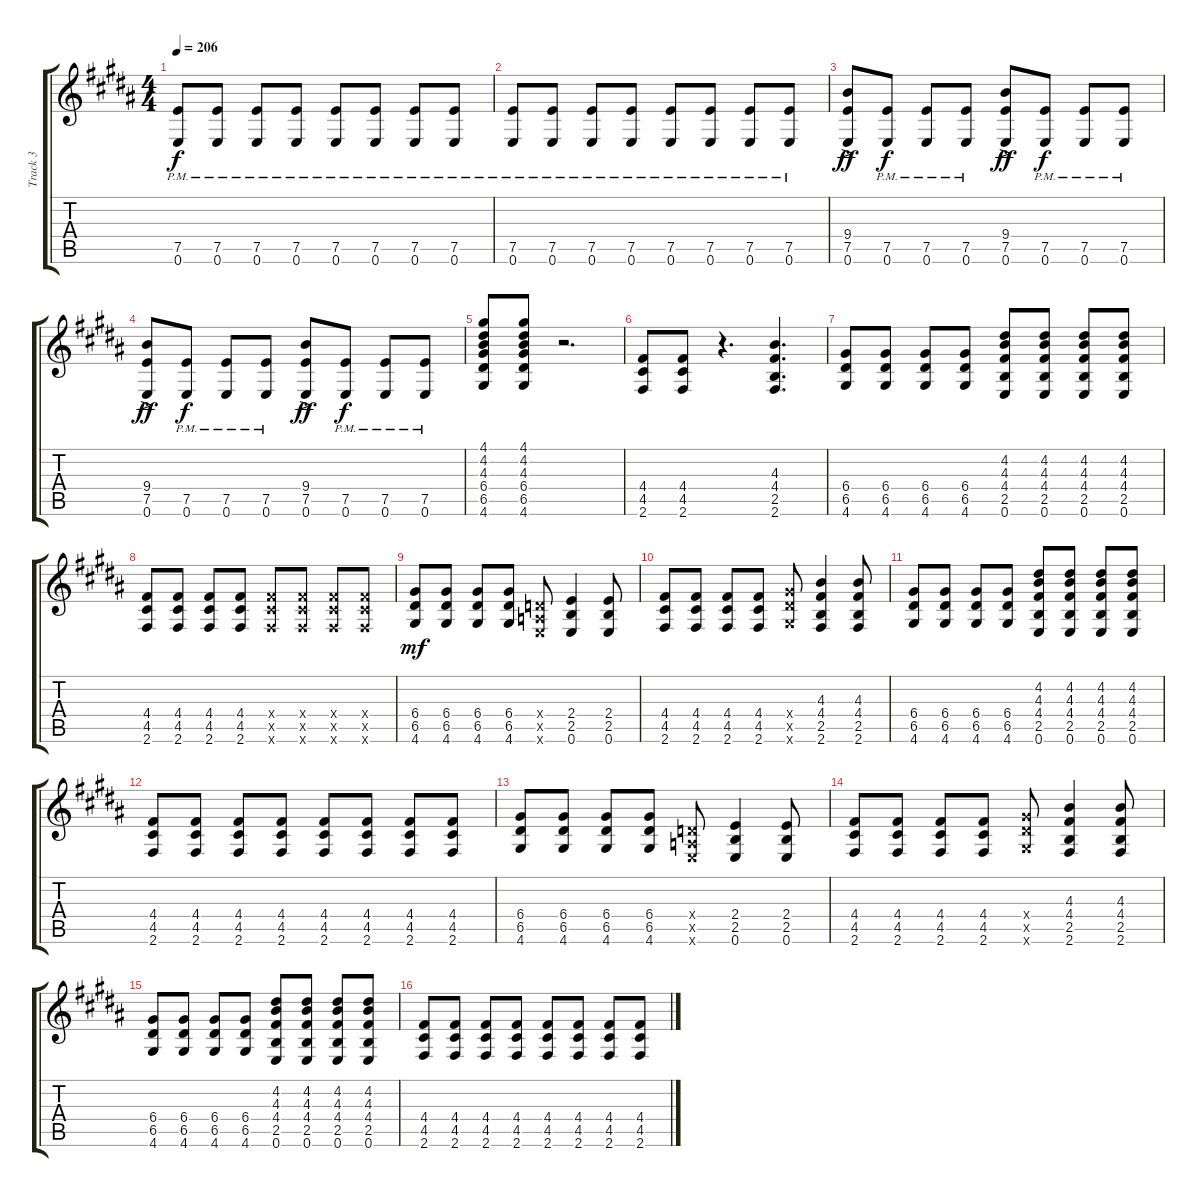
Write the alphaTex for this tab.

\track ("Track 3" "Track 3") {instrument distortionguitar}
\staff {score tabs}
\tuning (E4 B3 G3 D3 A2 E2) {hide}
\ts (4 4)
\tempo 206
\clef g2
\ks b
(7.5{pm} 0.6{pm}).8{dy f} (7.5{pm} 0.6{pm}).8 (7.5{pm} 0.6{pm}).8 (7.5{pm} 0.6{pm}).8 (7.5{pm} 0.6{pm}).8 (7.5{pm} 0.6{pm}).8 (7.5{pm} 0.6{pm}).8 (7.5{pm} 0.6{pm}).8 |
(7.5{pm} 0.6{pm}).8 (7.5{pm} 0.6{pm}).8 (7.5{pm} 0.6{pm}).8 (7.5{pm} 0.6{pm}).8 (7.5{pm} 0.6{pm}).8 (7.5{pm} 0.6{pm}).8 (7.5{pm} 0.6{pm}).8 (7.5{pm} 0.6{pm}).8 |
(9.4 7.5 0.6{ac}).8{dy ff} (7.5{pm} 0.6{pm}).8{dy f} (7.5{pm} 0.6{pm}).8 (7.5{pm} 0.6{pm}).8 (9.4 7.5 0.6{ac}).8{dy ff} (7.5{pm} 0.6{pm}).8{dy f} (7.5{pm} 0.6{pm}).8 (7.5{pm} 0.6{pm}).8 |
(9.4{ac} 7.5 0.6).8{dy ff} (7.5{pm} 0.6{pm}).8{dy f} (7.5{pm} 0.6{pm}).8 (7.5{pm} 0.6{pm}).8 (9.4{ac} 7.5 0.6).8{dy ff} (7.5{pm} 0.6{pm}).8{dy f} (7.5{pm} 0.6{pm}).8 (7.5{pm} 0.6{pm}).8 |
(4.1 4.2 4.3 6.4 6.5 4.6).8 (4.1 4.2 4.3 6.4 6.5 4.6).8 r.2{d} |
(4.4 4.5 2.6).8 (4.4 4.5 2.6).8 r.4{d} (4.3 4.4 2.5 2.6).4{d} |
(6.4 6.5 4.6).8 (6.4 6.5 4.6).8 (6.4 6.5 4.6).8 (6.4 6.5 4.6).8 (4.2 4.3 4.4 2.5 0.6).8 (4.2 4.3 4.4 2.5 0.6).8 (4.2 4.3 4.4 2.5 0.6).8 (4.2 4.3 4.4 2.5 0.6).8 |
(4.4 4.5 2.6).8 (4.4 4.5 2.6).8 (4.4 4.5 2.6).8 (4.4 4.5 2.6).8 (4.4{x} 4.5{x} 2.6{x}).8 (4.4{x} 4.5{x} 2.6{x}).8 (4.4{x} 4.5{x} 2.6{x}).8 (4.4{x} 4.5{x} 2.6{x}).8 |
(6.4 6.5 4.6).8{dy mf} (6.4 6.5 4.6).8 (6.4 6.5 4.6).8 (6.4 6.5 4.6).8 (0.4{x} 0.5{x} 0.6{x}).8 (2.4 2.5 0.6).4 (2.4 2.5 0.6).8 |
(4.4 4.5 2.6).8 (4.4 4.5 2.6).8 (4.4 4.5 2.6).8 (4.4 4.5 2.6).8 (6.4{x} 6.5{x} 4.6{x}).8 (4.3 4.4 2.5 2.6).4 (4.3 4.4 2.5 2.6).8 |
(6.4 6.5 4.6).8 (6.4 6.5 4.6).8 (6.4 6.5 4.6).8 (6.4 6.5 4.6).8 (4.2 4.3 4.4 2.5 0.6).8 (4.2 4.3 4.4 2.5 0.6).8 (4.2 4.3 4.4 2.5 0.6).8 (4.2 4.3 4.4 2.5 0.6).8 |
(4.4 4.5 2.6).8 (4.4 4.5 2.6).8 (4.4 4.5 2.6).8 (4.4 4.5 2.6).8 (4.4 4.5 2.6).8 (4.4 4.5 2.6).8 (4.4 4.5 2.6).8 (4.4 4.5 2.6).8 |
(6.4 6.5 4.6).8 (6.4 6.5 4.6).8 (6.4 6.5 4.6).8 (6.4 6.5 4.6).8 (0.4{x} 0.5{x} 0.6{x}).8 (2.4 2.5 0.6).4 (2.4 2.5 0.6).8 |
(4.4 4.5 2.6).8 (4.4 4.5 2.6).8 (4.4 4.5 2.6).8 (4.4 4.5 2.6).8 (6.4{x} 6.5{x} 4.6{x}).8 (4.3 4.4 2.5 2.6).4 (4.3 4.4 2.5 2.6).8 |
(6.4 6.5 4.6).8 (6.4 6.5 4.6).8 (6.4 6.5 4.6).8 (6.4 6.5 4.6).8 (4.2 4.3 4.4 2.5 0.6).8 (4.2 4.3 4.4 2.5 0.6).8 (4.2 4.3 4.4 2.5 0.6).8 (4.2 4.3 4.4 2.5 0.6).8 |
(4.4 4.5 2.6).8 (4.4 4.5 2.6).8 (4.4 4.5 2.6).8 (4.4 4.5 2.6).8 (4.4 4.5 2.6).8 (4.4 4.5 2.6).8 (4.4 4.5 2.6).8 (4.4 4.5 2.6).8
